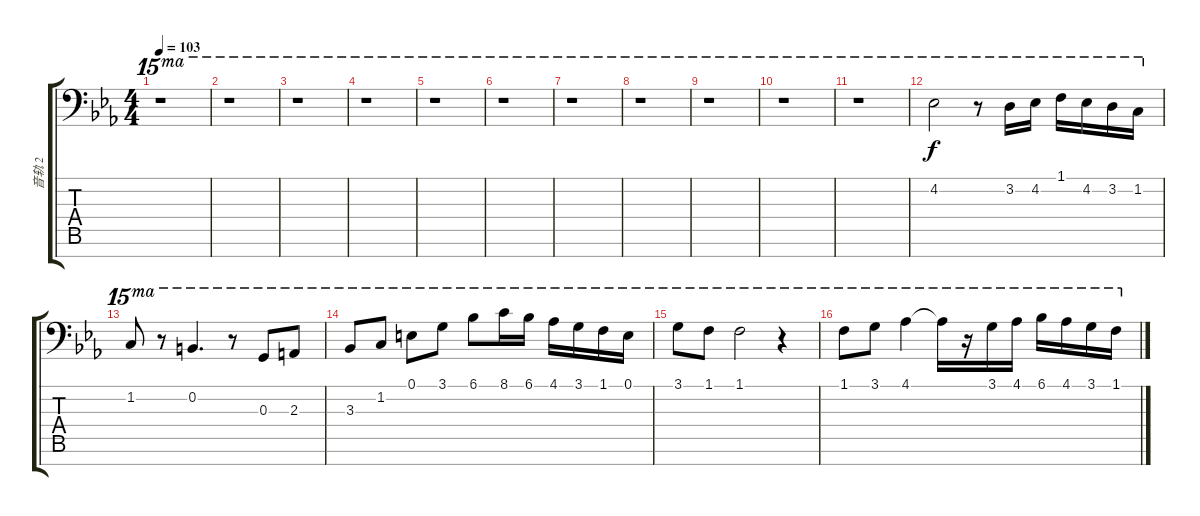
\track ("音轨 2" "音轨 2") {instrument acousticgrandpiano}
\staff {score tabs}
\tuning (E5 B4 G4 D4 A3 E3 C0) {hide}
\ts (4 4)
\tempo 103
\clef f4
\ks eb
r.1{ot 15ma dy f} |
r.1{ot 15ma} |
r.1{ot 15ma} |
r.1{ot 15ma} |
r.1{ot 15ma} |
r.1{ot 15ma} |
r.1{ot 15ma} |
r.1{ot 15ma} |
r.1{ot 15ma} |
r.1{ot 15ma} |
r.1{ot 15ma} |
4.2.2{ot 15ma} r.8{ot 15ma} 3.2.16{ot 15ma} 4.2.16{ot 15ma} 1.1.16{ot 15ma} 4.2.16{ot 15ma} 3.2.16{ot 15ma} 1.2.16{ot 15ma} |
1.2.8{ot 15ma} r.8{ot 15ma} 0.2.4{d ot 15ma} r.8{ot 15ma} 0.3.8{ot 15ma} 2.3.8{ot 15ma} |
3.3.8{ot 15ma} 1.2.8{ot 15ma} 0.1.8{ot 15ma} 3.1.8{ot 15ma} 6.1.8{ot 15ma} 8.1.16{ot 15ma} 6.1.16{ot 15ma} 4.1.16{ot 15ma} 3.1.16{ot 15ma} 1.1.16{ot 15ma} 0.1.16{ot 15ma} |
3.1.8{ot 15ma} 1.1.8{ot 15ma} 1.1.2{ot 15ma} r.4{ot 15ma} |
1.1.8{ot 15ma} 3.1.8{ot 15ma} 4.1.4{ot 15ma} 4.1{t}.16{ot 15ma} r.16{ot 15ma} 3.1.16{ot 15ma} 4.1.16{ot 15ma} 6.1.16{ot 15ma} 4.1.16{ot 15ma} 3.1.16{ot 15ma} 1.1.16{ot 15ma}
